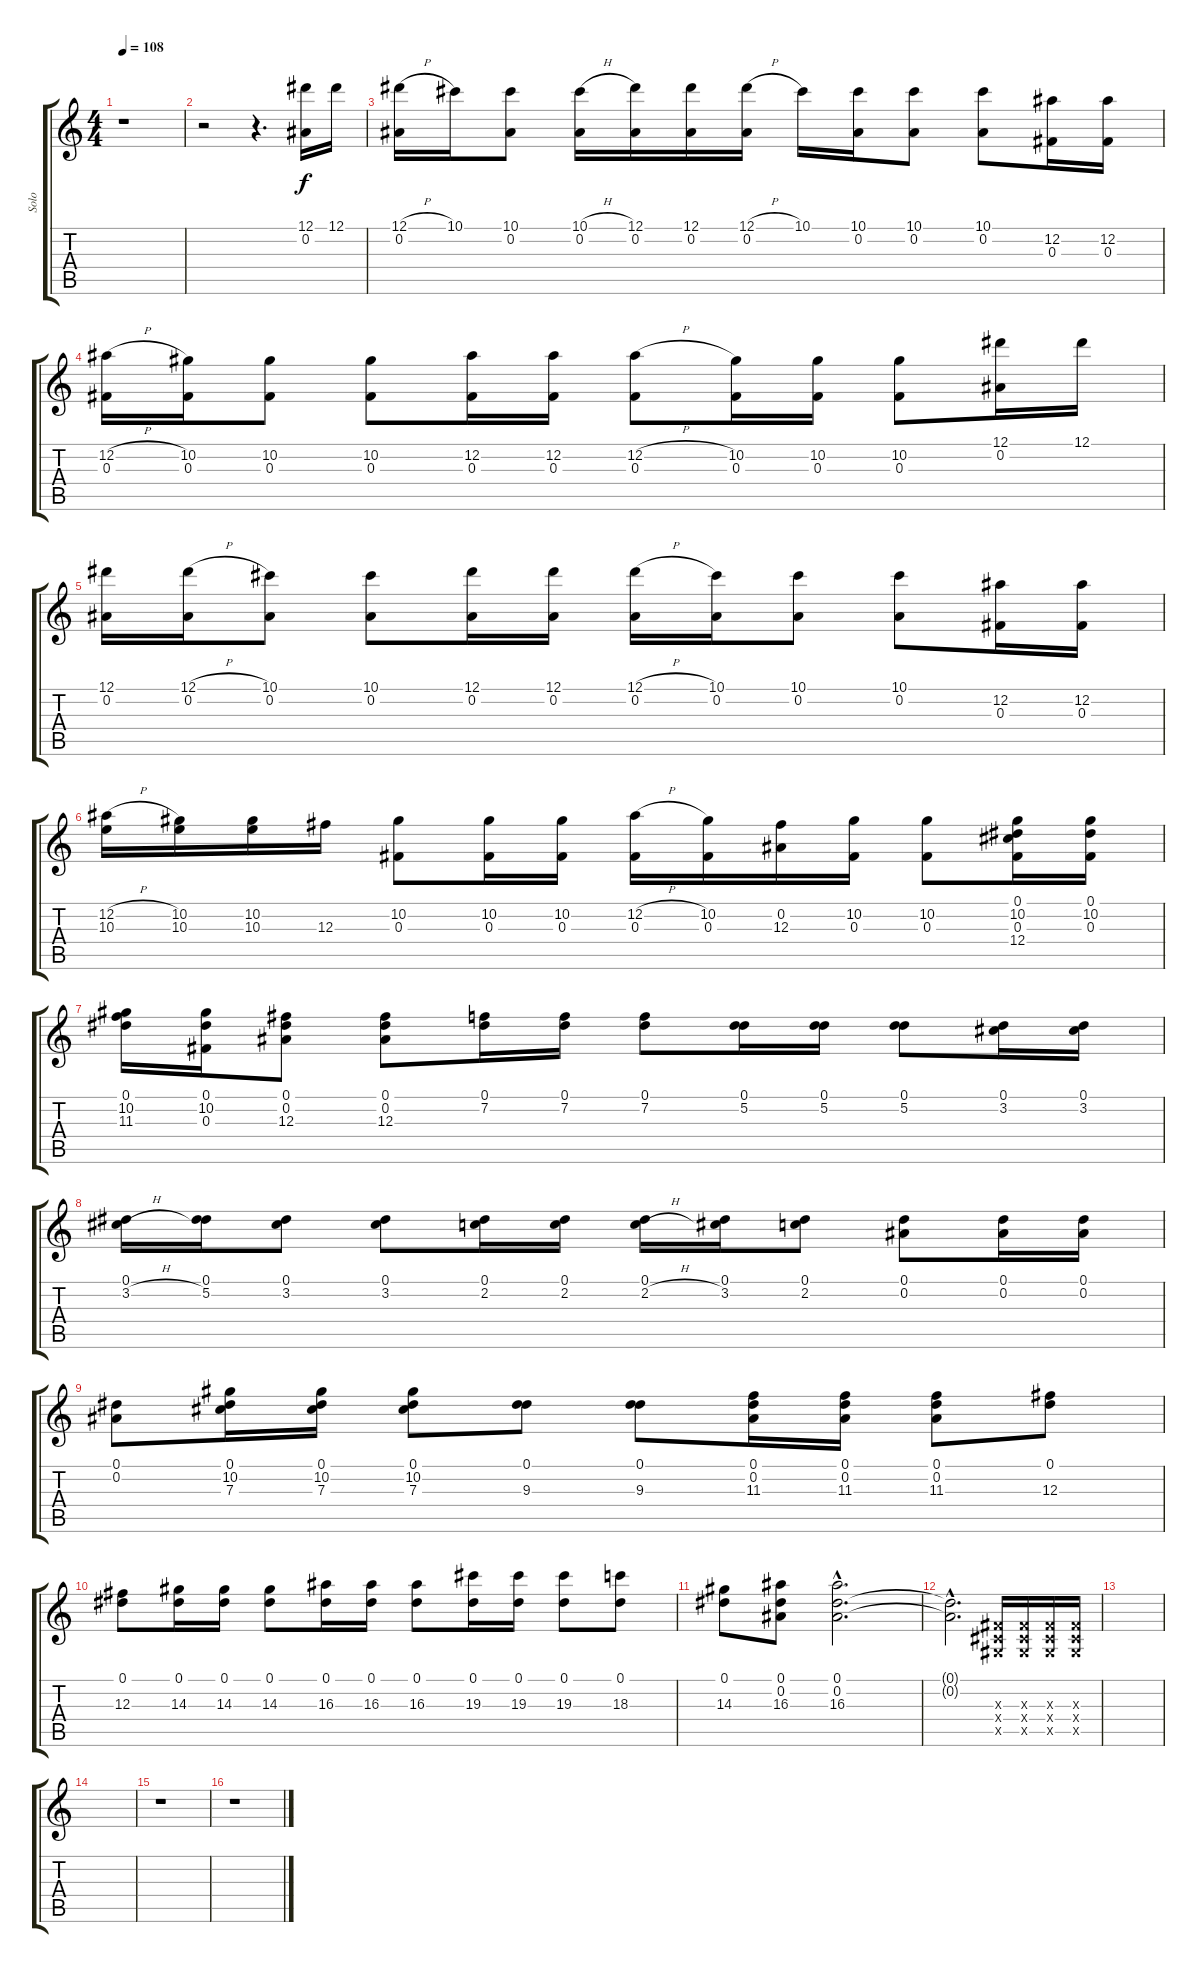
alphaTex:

\track ("Solo" "Solo") {instrument overdrivenguitar}
\staff {score tabs}
\tuning (Eb4 Bb3 Gb3 Db3 Ab2 Eb2) {hide}
\ts (4 4)
\tempo 108
\clef g2
\ks c
r.1{dy f} |
r.2 r.4{d} (12.1 0.2).16 12.1.16 |
(12.1{h} 0.2).16 10.1.16 (10.1 0.2).8 (10.1{h} 0.2).16 (12.1 0.2).16 (12.1 0.2).16 (12.1{h} 0.2).16 10.1.16 (10.1 0.2).16 (10.1 0.2).8 (10.1 0.2).8 (12.2 0.3).16 (12.2 0.3).16 |
(12.2{h} 0.3).16 (10.2 0.3).16 (10.2 0.3).8 (10.2 0.3).8 (12.2 0.3).16 (12.2 0.3).16 (12.2{h} 0.3).8 (10.2 0.3).16 (10.2 0.3).16 (10.2 0.3).8 (12.1 0.2).16 12.1.16 |
(12.1 0.2).16 (12.1{h} 0.2).16 (10.1 0.2).8 (10.1 0.2).8 (12.1 0.2).16 (12.1 0.2).16 (12.1{h} 0.2).16 (10.1 0.2).16 (10.1 0.2).8 (10.1 0.2).8 (12.2 0.3).16 (12.2 0.3).16 |
(12.2{h} 10.3).16 (10.2 10.3).16 (10.2 10.3).16 12.3.16 (10.2 0.3).8 (10.2 0.3).16 (10.2 0.3).16 (12.2{h} 0.3).16 (10.2 0.3).16 (0.2 12.3).16 (10.2 0.3).16 (10.2 0.3).8 (0.1 10.2 0.3 12.4).16 (0.1 10.2 0.3).16 |
(0.1 10.2 11.3).16 (0.1 10.2 0.3).16 (0.1 0.2 12.3).8 (0.1 0.2 12.3).8 (0.1 7.2).16 (0.1 7.2).16 (0.1 7.2).8 (0.1 5.2).16 (0.1 5.2).16 (0.1 5.2).8 (0.1 3.2).16 (0.1 3.2).16 |
(0.1 3.2{h}).16 (0.1 5.2).16 (0.1 3.2).8 (0.1 3.2).8 (0.1 2.2).16 (0.1 2.2).16 (0.1 2.2{h}).16 (0.1 3.2).16 (0.1 2.2).8 (0.1 0.2).8 (0.1 0.2).16 (0.1 0.2).16 |
(0.1 0.2).8 (0.1 10.2 7.3).16 (0.1 10.2 7.3).16 (0.1 10.2 7.3).8 (0.1 9.3).8 (0.1 9.3).8 (0.1 0.2 11.3).16 (0.1 0.2 11.3).16 (0.1 0.2 11.3).8 (0.1 12.3).8 |
(0.1 12.3).8 (0.1 14.3).16 (0.1 14.3).16 (0.1 14.3).8 (0.1 16.3).16 (0.1 16.3).16 (0.1 16.3).8 (0.1 19.3).16 (0.1 19.3).16 (0.1 19.3).8 (0.1 18.3).8 |
(0.1 14.3).8 (0.1 0.2 16.3).8 (0.1{hac} 0.2{hac} 16.3{hac}).2{d} |
(0.1{hac t} 0.2{hac t}).2{d} (0.3{x} 0.4{x} 0.5{x}).16 (0.3{x} 0.4{x} 0.5{x}).16 (0.3{x} 0.4{x} 0.5{x}).16 (0.3{x} 0.4{x} 0.5{x}).16 |
|
|
r.1 |
r.1
